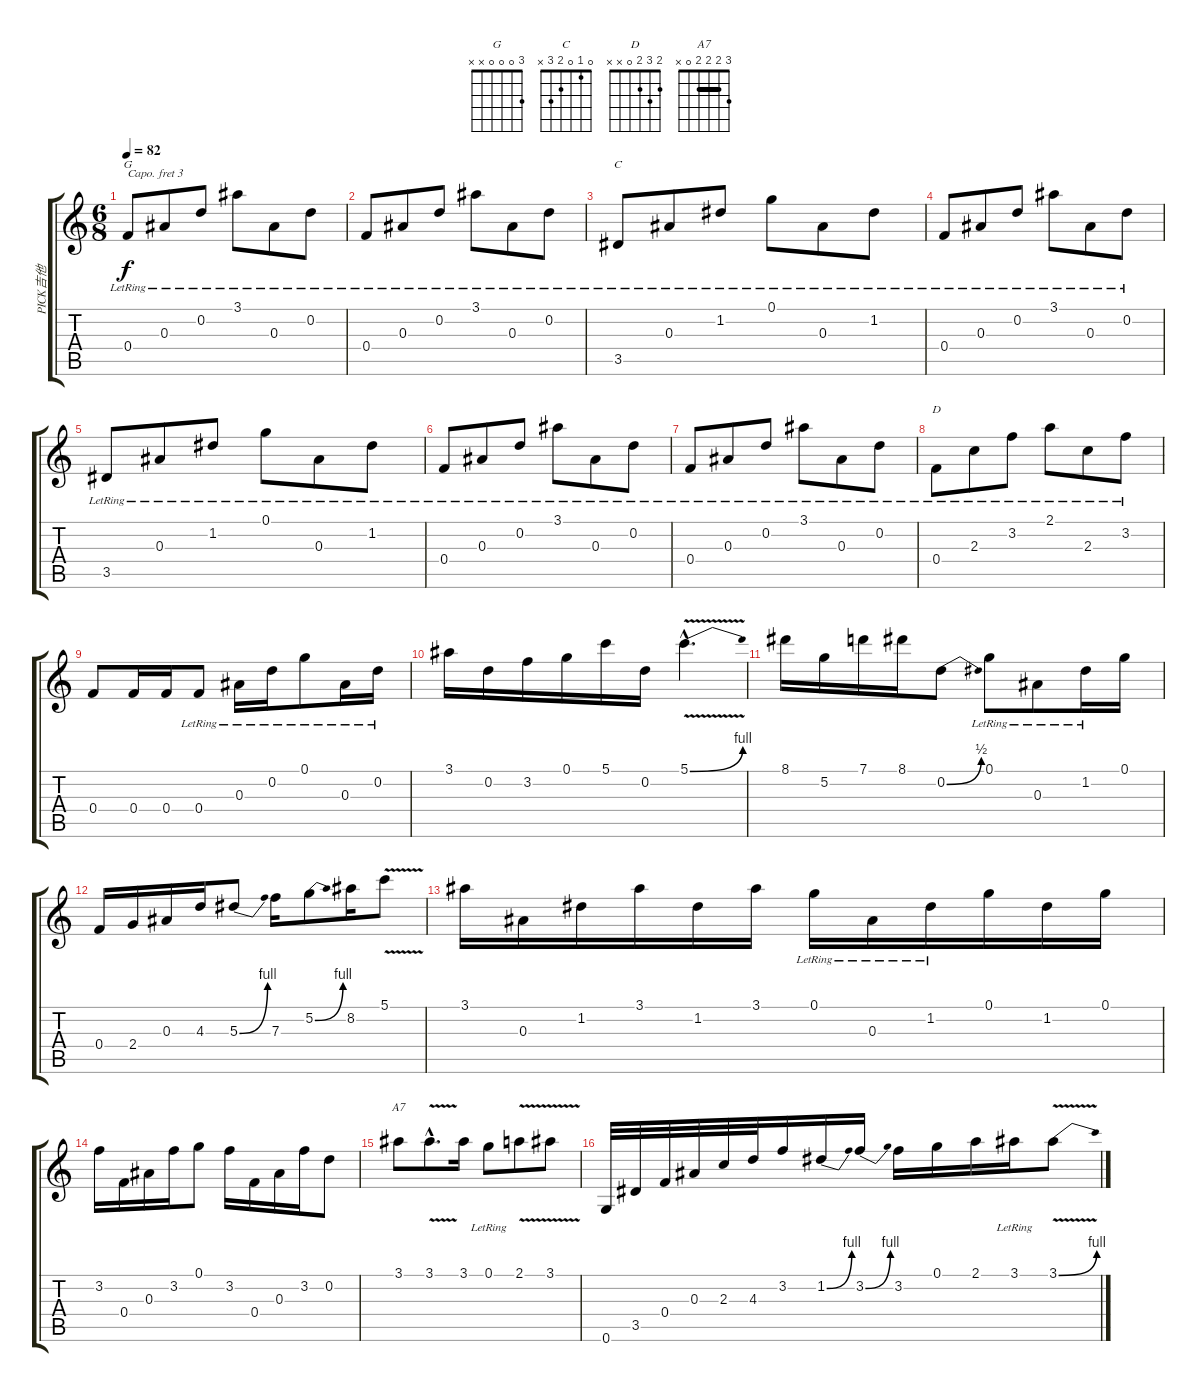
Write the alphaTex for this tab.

\track ("PICK吉他" "PICK吉他") {instrument acousticguitarsteel}
\staff {score tabs}
\capo 3
\tuning (E4 B3 G3 D3 A2 E2) {hide}
\chord ("G" 3 0 0 0 x x)
\chord ("C" 0 1 0 2 3 x)
\chord ("D" 2 3 2 0 x x)
\chord ("A7" 3 2 2 2 0 x) {barre 2}
\ts (6 8)
\tempo 82
\clef g2
\ks c
0.4{lr}.8{ch "G" dy f} 0.3{lr}.8 0.2{lr}.8 3.1{lr}.8 0.3{lr}.8 0.2{lr}.8 |
0.4{lr}.8 0.3{lr}.8 0.2{lr}.8 3.1{lr}.8 0.3{lr}.8 0.2{lr}.8 |
3.5{lr}.8{ch "C"} 0.3{lr}.8 1.2{lr}.8 0.1{lr}.8 0.3{lr}.8 1.2{lr}.8 |
0.4{lr}.8 0.3{lr}.8 0.2{lr}.8 3.1{lr}.8 0.3{lr}.8 0.2{lr}.8 |
3.5{lr}.8 0.3{lr}.8 1.2{lr}.8 0.1{lr}.8 0.3{lr}.8 1.2{lr}.8 |
0.4{lr}.8 0.3{lr}.8 0.2{lr}.8 3.1{lr}.8 0.3{lr}.8 0.2{lr}.8 |
0.4{lr}.8 0.3{lr}.8 0.2{lr}.8 3.1{lr}.8 0.3{lr}.8 0.2{lr}.8 |
0.4{lr}.8{ch "D"} 2.3{lr}.8 3.2{lr}.8 2.1{lr}.8 2.3{lr}.8 3.2{lr}.8 |
0.4.8 0.4.16 0.4.16 0.4{lr}.8 0.3{lr}.16 0.2{lr}.16 0.1{lr}.8 0.3{lr}.16 0.2{lr}.16 |
3.1.16 0.2.16 3.2.16 0.1.16 5.1.16 0.2.16 5.1{be (bend 0 0 60 4) v hac}.4{d} |
8.1.16 5.2.16 7.1.16 8.1.16 0.2{be (bend 0 0 60 2)}.8 0.1{lr}.8 0.3{lr}.8 1.2{lr}.16 0.1.16 |
0.4.16 2.4.16 0.3.16 4.3.16 5.3{be (bend 0 0 60 4)}.8 7.3.16 5.2{be (bend 0 0 60 4)}.8 8.2.16 5.1{v}.8 |
3.1.16 0.3.16 1.2.16 3.1.16 1.2.16 3.1.16 0.1{lr}.16 0.3{lr}.16 1.2{lr}.16 0.1.16 1.2.16 0.1.16 |
3.2.16 0.4.16 0.3.16 3.2.16 0.1.8 3.2.16 0.4.16 0.3.16 3.2.16 0.2.8 |
3.1.8{ch "A7"} 3.1{v hac}.8{d} 3.1.16 0.1{lr}.8 2.1{v}.8 3.1{v}.8 |
0.6.32 3.5.32 0.4.32 0.3.32 2.3.32 4.3.32 3.2.16 1.2{be (bend 0 0 60 4)}.16 3.2{be (bend 0 0 60 4)}.16 3.2.16 0.1.16 2.1.16 3.1{lr}.16 3.1{be (bend 0 0 60 4) v}.8
